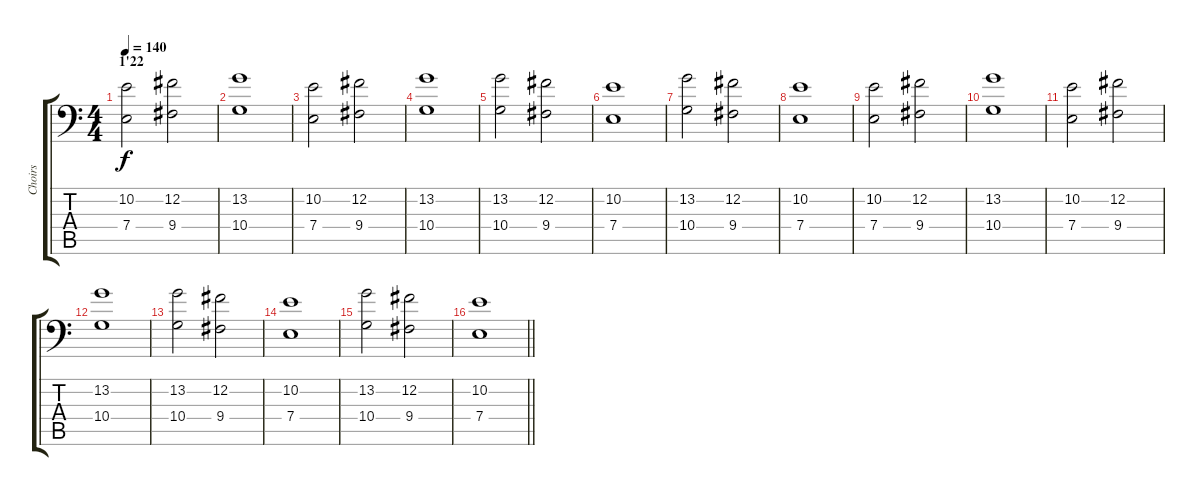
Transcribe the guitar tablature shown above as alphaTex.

\track ("Choirs" "Choirs") {instrument choiraahs}
\staff {score tabs}
\tuning (B3 Gb3 D3 A2 E2 A1) {hide}
\ts (4 4)
\section ("" "1'22")
\tempo 140
\clef f4
\ks c
(10.2 7.4).2{dy f} (12.2 9.4).2 |
(13.2 10.4).1 |
(10.2 7.4).2 (12.2 9.4).2 |
(13.2 10.4).1 |
(13.2 10.4).2 (12.2 9.4).2 |
(10.2 7.4).1 |
(13.2 10.4).2 (12.2 9.4).2 |
(10.2 7.4).1 |
(10.2 7.4).2 (12.2 9.4).2 |
(13.2 10.4).1 |
(10.2 7.4).2 (12.2 9.4).2 |
(13.2 10.4).1 |
(13.2 10.4).2 (12.2 9.4).2 |
(10.2 7.4).1 |
(13.2 10.4).2 (12.2 9.4).2 |
\barLineRight lightlight
(10.2 7.4).1
